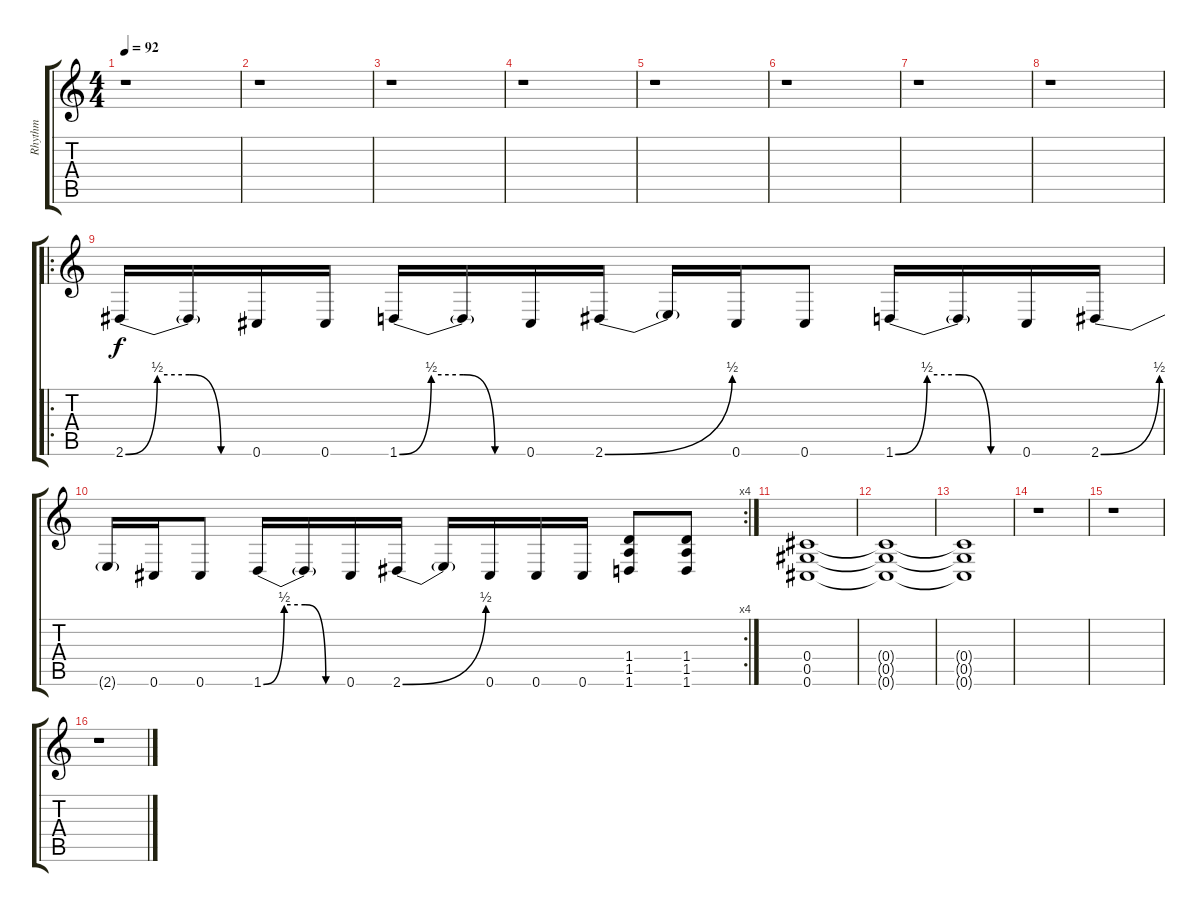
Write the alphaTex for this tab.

\track ("Rhythm" "Rhythm") {instrument distortionguitar}
\staff {score tabs}
\tuning (Eb4 Bb3 Gb3 Db3 Ab2 Db2) {hide}
\ts (4 4)
\tempo 92
\clef g2
\ks c
r.1{dy f instrument distortionguitar} |
r.1 |
r.1 |
r.1 |
r.1 |
r.1 |
r.1 |
r.1 |
\ro
2.6{be (custom 0 0 15 2 30 2 45 0 60 0)}.16 2.6{t}.16 0.6.16 0.6.16 1.6{be (custom 0 0 15 2 30 2 45 0 60 0)}.16 1.6{t}.16 0.6.16 2.6{be (bend 0 0 60 2)}.16 2.6{t}.16 0.6.16 0.6.8 1.6{be (custom 0 0 15 2 30 2 45 0 60 0)}.16 1.6{t}.16 0.6.16 2.6{be (bend 0 0 60 2)}.16 |
\rc 4
2.6{t}.16 0.6.16 0.6.8 1.6{be (custom 0 0 15 2 30 2 45 0 60 0)}.16 1.6{t}.16 0.6.16 2.6{be (bend 0 0 60 2)}.16 2.6{t}.16 0.6.16 0.6.16 0.6.16 (1.4 1.5 1.6).8 (1.4 1.5 1.6).8 |
(0.4 0.5 0.6).1 |
(0.4{t} 0.5{t} 0.6{t}).1 |
(0.4{t} 0.5{t} 0.6{t}).1 |
r.1 |
r.1 |
r.1
